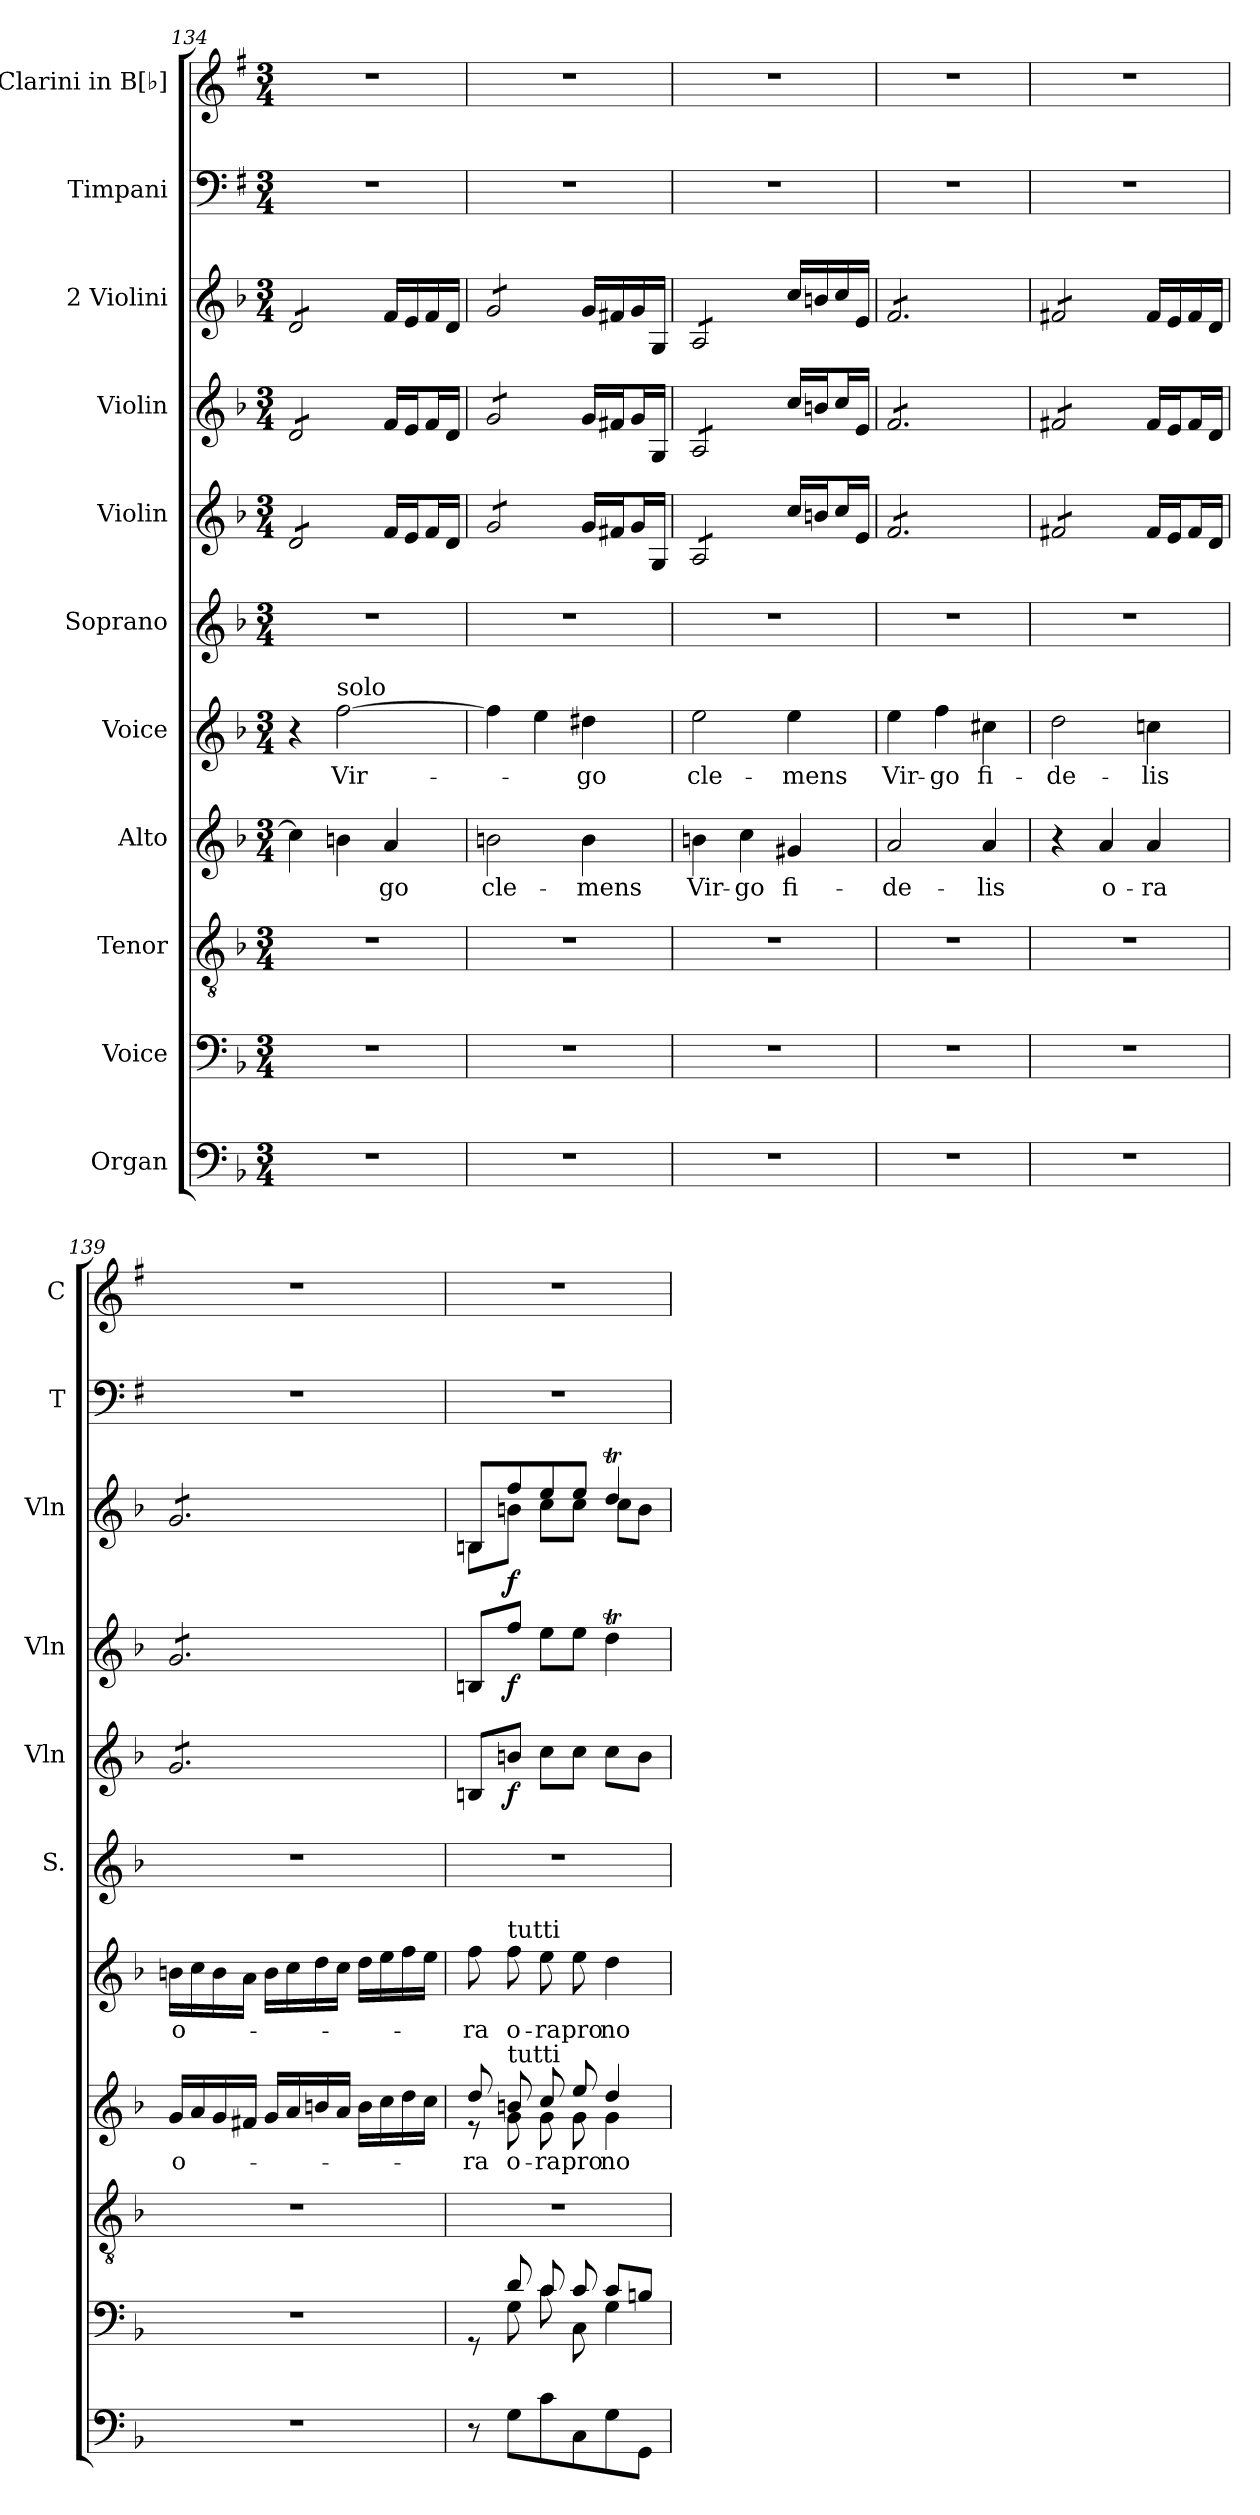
**kern	**kern	**kern	**kern	**text	**kern	**text	**kern	**kern	**dynam	**kern	**dynam	**kern	**dynam	**kern	**kern
*part11	*part10	*part9	*part8	*part8	*part7	*part7	*part6	*part5	*part5	*part4	*part4	*part3	*part3	*part2	*part1
*staff11	*staff10	*staff9	*staff8	*staff8	*staff7	*staff7	*staff6	*staff5	*staff5	*staff4	*staff4	*staff3	*staff3	*staff2	*staff1
*I"Organ	*I"Voice	*I"Tenor	*I"Alto	*	*I"Voice	*	*I"Soprano	*I"Violin	*	*I"Violin	*	*I"2 Violini	*	*I"Timpani	*I"Clarini in B[♭]
*	*	*	*	*	*	*	*I'S.	*I'Vln	*	*I'Vln	*	*I'Vln	*	*I'T	*I'C
*clefF4	*clefF4	*clefGv2	*clefG2	*	*clefG2	*	*clefG2	*clefG2	*	*clefG2	*	*clefG2	*	*clefF4	*clefG2
*	*	*	*	*	*	*	*	*	*	*	*	*	*	*ITrd1c2	*ITrd1c2
*k[b-]	*k[b-]	*k[b-]	*k[b-]	*	*k[b-]	*	*k[b-]	*k[b-]	*	*k[b-]	*	*k[b-]	*	*k[b-]	*k[b-]
*M3/4	*M3/4	*M3/4	*M3/4	*	*M3/4	*	*M3/4	*M3/4	*	*M3/4	*	*M3/4	*	*M3/4	*M3/4
=134	=134	=134	=134	=134	=134	=134	=134	=134	=134	=134	=134	=134	=134	=134	=134
*	*	*	*	*	*	*	*	*tremolo	*	*	*	*	*	*	*
*	*	*	*	*	*	*	*	*	*	*tremolo	*	*	*	*	*
*	*	*	*	*	*	*	*	*	*	*	*	*tremolo	*	*	*
2.r	2.r	2.r	4cc\]	.	4r	.	2.r	8d/L	.	8d/L	.	8d/L	.	2.r	2.r
.	.	.	.	.	.	.	.	8d/	.	8d/	.	8d/	.	.	.
!	!	!	!	!	!LO:TX:a:t=solo	!	!	!	!	!	!	!	!	!	!
!	!	!	!	!	!	!LO:LY:b	!	!	!	!	!	!	!	!	!
.	.	.	4bn\	.	[2ff\	Vir-	.	8d/	.	8d/	.	8d/	.	.	.
.	.	.	.	.	.	.	.	8d/J	.	8d/J	.	8d/J	.	.	.
*	*	*	*	*	*	*	*	*	*	*	*	*Xtremolo	*	*	*
*	*	*	*	*	*	*	*	*	*	*Xtremolo	*	*	*	*	*
*	*	*	*	*	*	*	*	*Xtremolo	*	*	*	*	*	*	*
!	!	!	!	!LO:LY:b	!	!	!	!	!	!	!	!	!	!	!
.	.	.	4a/	-go	.	.	.	16f/LL	.	16f/LL	.	16f/LL	.	.	.
.	.	.	.	.	.	.	.	16e/J	.	16e/J	.	16e/	.	.	.
.	.	.	.	.	.	.	.	16f/L	.	16f/L	.	16f/	.	.	.
.	.	.	.	.	.	.	.	16d/JJ	.	16d/JJ	.	16d/JJ	.	.	.
!!LO:LB:g=z
=135	=135	=135	=135	=135	=135	=135	=135	=135	=135	=135	=135	=135	=135	=135	=135
!	!	!	!	!LO:LY:b	!	!	!	!	!	!	!	!	!	!	!
*	*	*	*	*	*	*	*	*tremolo	*	*	*	*	*	*	*
*	*	*	*	*	*	*	*	*	*	*tremolo	*	*	*	*	*
*	*	*	*	*	*	*	*	*	*	*	*	*tremolo	*	*	*
2.r	2.r	2.r	2bn\	cle-	4ff\]	.	2.r	8g/L	.	8g/L	.	8g/L	.	2.r	2.r
.	.	.	.	.	.	.	.	8g/	.	8g/	.	8g/	.	.	.
.	.	.	.	.	4ee\	.	.	8g/	.	8g/	.	8g/	.	.	.
.	.	.	.	.	.	.	.	8g/J	.	8g/J	.	8g/J	.	.	.
*	*	*	*	*	*	*	*	*	*	*	*	*Xtremolo	*	*	*
*	*	*	*	*	*	*	*	*	*	*Xtremolo	*	*	*	*	*
*	*	*	*	*	*	*	*	*Xtremolo	*	*	*	*	*	*	*
!	!	!	!	!LO:LY:b	!	!LO:LY:b	!	!	!	!	!	!	!	!	!
.	.	.	4b\	-mens	4dd#X\	go	.	16g/LL	.	16g/LL	.	16g/LL	.	.	.
.	.	.	.	.	.	.	.	16f#X/J	.	16f#X/J	.	16f#X/	.	.	.
.	.	.	.	.	.	.	.	16g/L	.	16g/L	.	16g/	.	.	.
.	.	.	.	.	.	.	.	16G/JJ	.	16G/JJ	.	16G/JJ	.	.	.
=136	=136	=136	=136	=136	=136	=136	=136	=136	=136	=136	=136	=136	=136	=136	=136
!	!	!	!	!LO:LY:b	!	!LO:LY:b	!	!	!	!	!	!	!	!	!
*	*	*	*	*	*	*	*	*tremolo	*	*	*	*	*	*	*
*	*	*	*	*	*	*	*	*	*	*tremolo	*	*	*	*	*
*	*	*	*	*	*	*	*	*	*	*	*	*tremolo	*	*	*
2.r	2.r	2.r	4bn\	Vir-	2ee\	cle-	2.r	8A/L	.	8A/L	.	8A/L	.	2.r	2.r
.	.	.	.	.	.	.	.	8A/	.	8A/	.	8A/	.	.	.
!	!	!	!	!LO:LY:b	!	!	!	!	!	!	!	!	!	!	!
.	.	.	4cc\	-go	.	.	.	8A/	.	8A/	.	8A/	.	.	.
.	.	.	.	.	.	.	.	8A/J	.	8A/J	.	8A/J	.	.	.
*	*	*	*	*	*	*	*	*	*	*	*	*Xtremolo	*	*	*
*	*	*	*	*	*	*	*	*	*	*Xtremolo	*	*	*	*	*
*	*	*	*	*	*	*	*	*Xtremolo	*	*	*	*	*	*	*
!	!	!	!	!LO:LY:b	!	!LO:LY:b	!	!	!	!	!	!	!	!	!
.	.	.	4g#X/	fi-	4ee\	-mens	.	16cc/LL	.	16cc/LL	.	16cc/LL	.	.	.
.	.	.	.	.	.	.	.	16bn/J	.	16bn/J	.	16bn/	.	.	.
.	.	.	.	.	.	.	.	16cc/L	.	16cc/L	.	16cc/	.	.	.
.	.	.	.	.	.	.	.	16e/JJ	.	16e/JJ	.	16e/JJ	.	.	.
=137	=137	=137	=137	=137	=137	=137	=137	=137	=137	=137	=137	=137	=137	=137	=137
!	!	!	!	!LO:LY:b	!	!LO:LY:b	!	!	!	!	!	!	!	!	!
*	*	*	*	*	*	*	*	*tremolo	*	*	*	*	*	*	*
*	*	*	*	*	*	*	*	*	*	*tremolo	*	*	*	*	*
*	*	*	*	*	*	*	*	*	*	*	*	*tremolo	*	*	*
2.r	2.r	2.r	2a/	-de-	4ee\	Vir-	2.r	8f/L	.	8f/L	.	8f/L	.	2.r	2.r
.	.	.	.	.	.	.	.	8f/	.	8f/	.	8f/	.	.	.
!	!	!	!	!	!	!LO:LY:b	!	!	!	!	!	!	!	!	!
.	.	.	.	.	4ff\	-go	.	8f/	.	8f/	.	8f/	.	.	.
.	.	.	.	.	.	.	.	8f/	.	8f/	.	8f/	.	.	.
!	!	!	!	!LO:LY:b	!	!LO:LY:b	!	!	!	!	!	!	!	!	!
.	.	.	4a/	-lis	4cc#X\	fi-	.	8f/	.	8f/	.	8f/	.	.	.
.	.	.	.	.	.	.	.	8f/J	.	8f/J	.	8f/J	.	.	.
=138	=138	=138	=138	=138	=138	=138	=138	=138	=138	=138	=138	=138	=138	=138	=138
!	!	!	!	!	!	!LO:LY:b	!	!	!	!	!	!	!	!	!
2.r	2.r	2.r	4r	.	2dd\	-de-	2.r	8f#X/L	.	8f#X/L	.	8f#X/L	.	2.r	2.r
.	.	.	.	.	.	.	.	8f#X/	.	8f#X/	.	8f#X/	.	.	.
!	!	!	!	!LO:LY:b	!	!	!	!	!	!	!	!	!	!	!
.	.	.	4a/	o-	.	.	.	8f#X/	.	8f#X/	.	8f#X/	.	.	.
.	.	.	.	.	.	.	.	8f#X/J	.	8f#X/J	.	8f#X/J	.	.	.
*	*	*	*	*	*	*	*	*	*	*	*	*Xtremolo	*	*	*
*	*	*	*	*	*	*	*	*	*	*Xtremolo	*	*	*	*	*
*	*	*	*	*	*	*	*	*Xtremolo	*	*	*	*	*	*	*
!	!	!	!	!LO:LY:b	!	!LO:LY:b	!	!	!	!	!	!	!	!	!
.	.	.	4a/	-ra	4ccn\	-lis	.	16f#/LL	.	16f#/LL	.	16f#/LL	.	.	.
.	.	.	.	.	.	.	.	16e/J	.	16e/J	.	16e/	.	.	.
.	.	.	.	.	.	.	.	16f#/L	.	16f#/L	.	16f#/	.	.	.
.	.	.	.	.	.	.	.	16d/JJ	.	16d/JJ	.	16d/JJ	.	.	.
=139	=139	=139	=139	=139	=139	=139	=139	=139	=139	=139	=139	=139	=139	=139	=139
!	!	!	!	!LO:LY:b	!	!LO:LY:b	!	!	!	!	!	!	!	!	!
*	*	*	*	*	*	*	*	*tremolo	*	*	*	*	*	*	*
*	*	*	*	*	*	*	*	*	*	*tremolo	*	*	*	*	*
*	*	*	*	*	*	*	*	*	*	*	*	*tremolo	*	*	*
2.r	2.r	2.r	16g/LL	o-	16bn\LL	o-	2.r	8g/L	.	8g/L	.	8g/L	.	2.r	2.r
.	.	.	16a/	.	16cc\	.	.	.	.	.	.	.	.	.	.
.	.	.	16g/	.	16b\	.	.	8g/	.	8g/	.	8g/	.	.	.
.	.	.	16f#X/JJ	.	16a\JJ	.	.	.	.	.	.	.	.	.	.
.	.	.	16g/LL	.	16b\LL	.	.	8g/	.	8g/	.	8g/	.	.	.
.	.	.	16a/	.	16cc\	.	.	.	.	.	.	.	.	.	.
.	.	.	16bn/	.	16dd\	.	.	8g/	.	8g/	.	8g/	.	.	.
.	.	.	16a/JJ	.	16cc\JJ	.	.	.	.	.	.	.	.	.	.
.	.	.	16b\LL	.	16dd\LL	.	.	8g/	.	8g/	.	8g/	.	.	.
.	.	.	16cc\	.	16ee\	.	.	.	.	.	.	.	.	.	.
.	.	.	16dd\	.	16ff\	.	.	8g/J	.	8g/J	.	8g/J	.	.	.
*	*	*	*	*	*	*	*	*	*	*	*	*Xtremolo	*	*	*
*	*	*	*	*	*	*	*	*	*	*Xtremolo	*	*	*	*	*
*	*	*	*	*	*	*	*	*Xtremolo	*	*	*	*	*	*	*
.	.	.	16cc\JJ	.	16ee\JJ	.	.	.	.	.	.	.	.	.	.
!!LO:PB:g=z
=140	=140	=140	=140	=140	=140	=140	=140	=140	=140	=140	=140	=140	=140	=140	=140
*	*^	*	*	*	*	*	*	*	*	*	*	*	*	*	*
!	!	!	!	!	!LO:LY:b	!	!LO:LY:b	!	!	!	!	!	!	!	!	!
*	*	*	*	*^	*	*	*	*	*	*	*	*	*^	*	*	*
8r	8rGG	8ryy	2.r	8dd/	8r	-ra	8ff\	-ra	2.r	8Bn/L	.	8Bn/L	.	8Bn/L	8B\L	.	2.r	2.r
!	!	!	!	!	!	!	!LO:TX:a:t=tutti	!	!	!	!	!	!	!	!	!	!	!
!	!	!	!	!LO:TX:a:t=tutti	!	!	!	!	!	!	!	!	!	!	!	!	!	!
!	!	!	!	!	!	!LO:LY:b	!	!LO:LY:b	!	!	!LO:DY:b	!	!LO:DY:b	!	!	!LO:DY:b	!	!
8G\L	8d/	8G\	.	8bn/	8g\	o-	8ff\	o-	.	8bn/J	f	8ff/J	f	8ff/	8bn\J	f	.	.
!	!	!	!	!	!	!LO:LY:b	!	!LO:LY:b	!	!	!	!	!	!	!	!	!	!
8c\	8c/	8c\	.	8cc/	8g\	-ra	8ee\	-ra	.	8cc\L	.	8ee\L	.	8ee/	8cc\L	.	.	.
!	!	!	!	!	!	!LO:LY:b	!	!LO:LY:b	!	!	!	!	!	!	!	!	!	!
8C\	8c/	8C\	.	8ee/	8g\	pro	8ee\	pro	.	8cc\J	.	8ee\J	.	8ee/J	8cc\J	.	.	.
!	!	!	!	!	!	!LO:LY:b	!	!LO:LY:b	!	!	!	!	!	!	!	!	!	!
8G\	8c/L	4G\	.	4dd/	4g\	no-	4dd\	no-	.	8cc\L	.	4ddT\	.	4ddT/	8cc\L	.	.	.
8GG\J	8Bn/J	.	.	.	.	.	.	.	.	8b\J	.	.	.	.	8b\J	.	.	.
*	*v	*v	*	*v	*v	*	*	*	*	*	*	*	*	*v	*v	*	*	*
=	=	=	=	=	=	=	=	=	=	=	=	=	=	=	=
*-	*-	*-	*-	*-	*-	*-	*-	*-	*-	*-	*-	*-	*-	*-	*-
